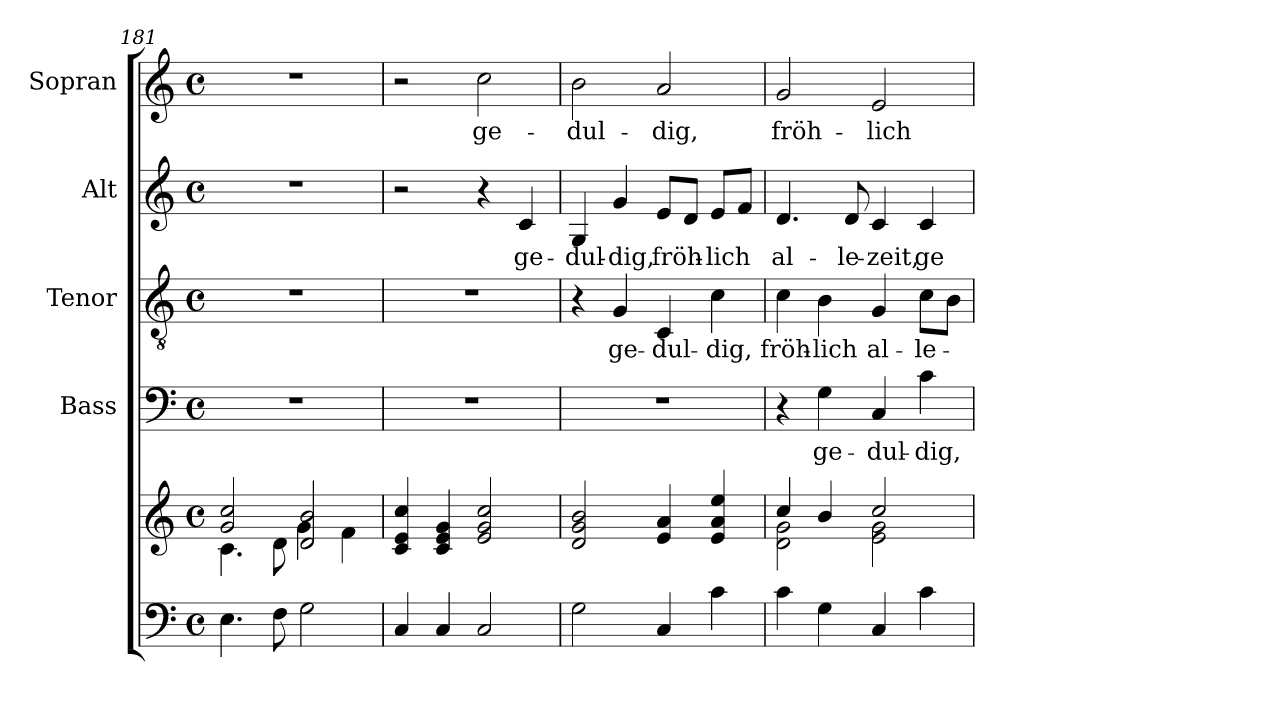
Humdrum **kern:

**kern	**kern	**kern	**text	**kern	**text	**kern	**text	**kern	**text
*part5	*part5	*part4	*part4	*part3	*part3	*part2	*part2	*part1	*part1
*staff6	*staff5	*staff4	*staff4	*staff3	*staff3	*staff2	*staff2	*staff1	*staff1
*	*	*I"Bass	*	*I"Tenor	*	*I"Alt	*	*I"Sopran	*
*	*	*I'B.	*	*I'T.	*	*I'A.	*	*I'S.	*
*clefF4	*clefG2	*clefF4	*	*clefGv2	*	*clefG2	*	*clefG2	*
*k[]	*k[]	*k[]	*	*k[]	*	*k[]	*	*k[]	*
*C:	*C:	*C:	*	*C:	*	*C:	*	*C:	*
*M4/4	*M4/4	*M4/4	*	*M4/4	*	*M4/4	*	*M4/4	*
*met(c)	*met(c)	*met(c)	*	*met(c)	*	*met(c)	*	*met(c)	*
=181	=181	=181	=181	=181	=181	=181	=181	=181	=181
*	*^	*	*	*	*	*	*	*	*
4.E\	2g/ 2cc/	4.c\	1r	.	1r	.	1r	.	1r	.
8F\	.	8d\	.	.	.	.	.	.	.	.
2G\	2d/ 2b/	4g\	.	.	.	.	.	.	.	.
.	.	4f\	.	.	.	.	.	.	.	.
*	*v	*v	*	*	*	*	*	*	*	*
!!LO:LB:g=z
=182	=182	=182	=182	=182	=182	=182	=182	=182	=182
4C/	4c/ 4e/ 4cc/	1r	.	1r	.	2r	.	2r	.
4C/	4c/ 4e/ 4g/	.	.	.	.	.	.	.	.
!	!	!	!	!	!	!	!	!	!LO:LY:b
2C/	2e/ 2g/ 2cc/	.	.	.	.	4r	.	2cc\	ge-
!	!	!	!	!	!	!	!LO:LY:b	!	!
.	.	.	.	.	.	4c/	ge-	.	.
=183	=183	=183	=183	=183	=183	=183	=183	=183	=183
!	!	!	!	!	!	!	!LO:LY:b	!	!LO:LY:b
2G\	2d/ 2g/ 2b/	1r	.	4r	.	4G/	-dul-	2b\	-dul-
!	!	!	!	!	!LO:LY:b	!	!LO:LY:b	!	!
.	.	.	.	4G/	ge-	4g/	-dig,	.	.
!	!	!	!	!	!LO:LY:b	!	!LO:LY:b	!	!LO:LY:b
4C/	4e/ 4a/	.	.	4C/	-dul-	8e/L	fröh-	2a/	-dig,
.	.	.	.	.	.	8d/J	.	.	.
!	!	!	!	!	!LO:LY:b	!	!LO:LY:b	!	!
4c\	4e/ 4a/ 4ee/	.	.	4c\	-dig,	8e/L	-lich	.	.
.	.	.	.	.	.	8f/J	.	.	.
=184	=184	=184	=184	=184	=184	=184	=184	=184	=184
*	*^	*	*	*	*	*	*	*	*
!	!	!	!	!	!	!LO:LY:b	!	!LO:LY:b	!	!LO:LY:b
4c\	4cc/	2d\ 2g\	4r	.	4c\	fröh-	4.d/	al-	2g/	fröh-
!	!	!	!	!LO:LY:b	!	!LO:LY:b	!	!	!	!
4G\	4b/	.	4G\	ge-	4B\	-lich	.	.	.	.
!	!	!	!	!	!	!	!	!LO:LY:b	!	!
.	.	.	.	.	.	.	8d/	-le-	.	.
!	!	!	!	!LO:LY:b	!	!LO:LY:b	!	!LO:LY:b	!	!LO:LY:b
4C/	2cc/	2e\ 2g\	4C/	-dul-	4G/	al-	4c/	-zeit,	2e/	-lich
!	!	!	!	!LO:LY:b	!	!LO:LY:b	!	!LO:LY:b	!	!
4c\	.	.	4c\	-dig,	8c\L	-le-	4c/	ge-	.	.
.	.	.	.	.	8B\J	.	.	.	.	.
*	*v	*v	*	*	*	*	*	*	*	*
=	=	=	=	=	=	=	=	=	=
*-	*-	*-	*-	*-	*-	*-	*-	*-	*-
